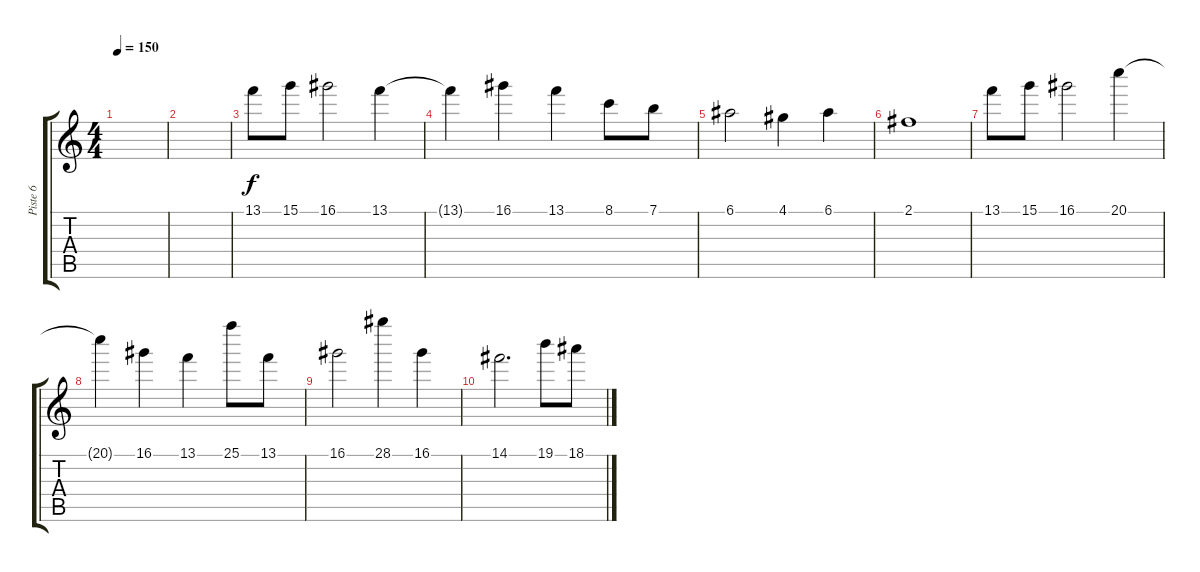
\track ("Piste 6" "Piste 6") {instrument distortionguitar}
\staff {score tabs}
\tuning (E4 B3 G3 D3 A2 E2) {hide}
\ts (4 4)
\tempo 150
\clef g2
\ks c
|
|
13.1.8 15.1.8 16.1.2 13.1.4 |
13.1{t}.4 16.1.4 13.1.4 8.1.8 7.1.8 |
6.1.2 4.1.4 6.1.4 |
2.1.1 |
13.1.8 15.1.8 16.1.2 20.1.4 |
20.1{t}.4 16.1.4 13.1.4 25.1.8 13.1.8 |
16.1.2 28.1.4 16.1.4 |
14.1.2{d} 19.1.8 18.1.8
